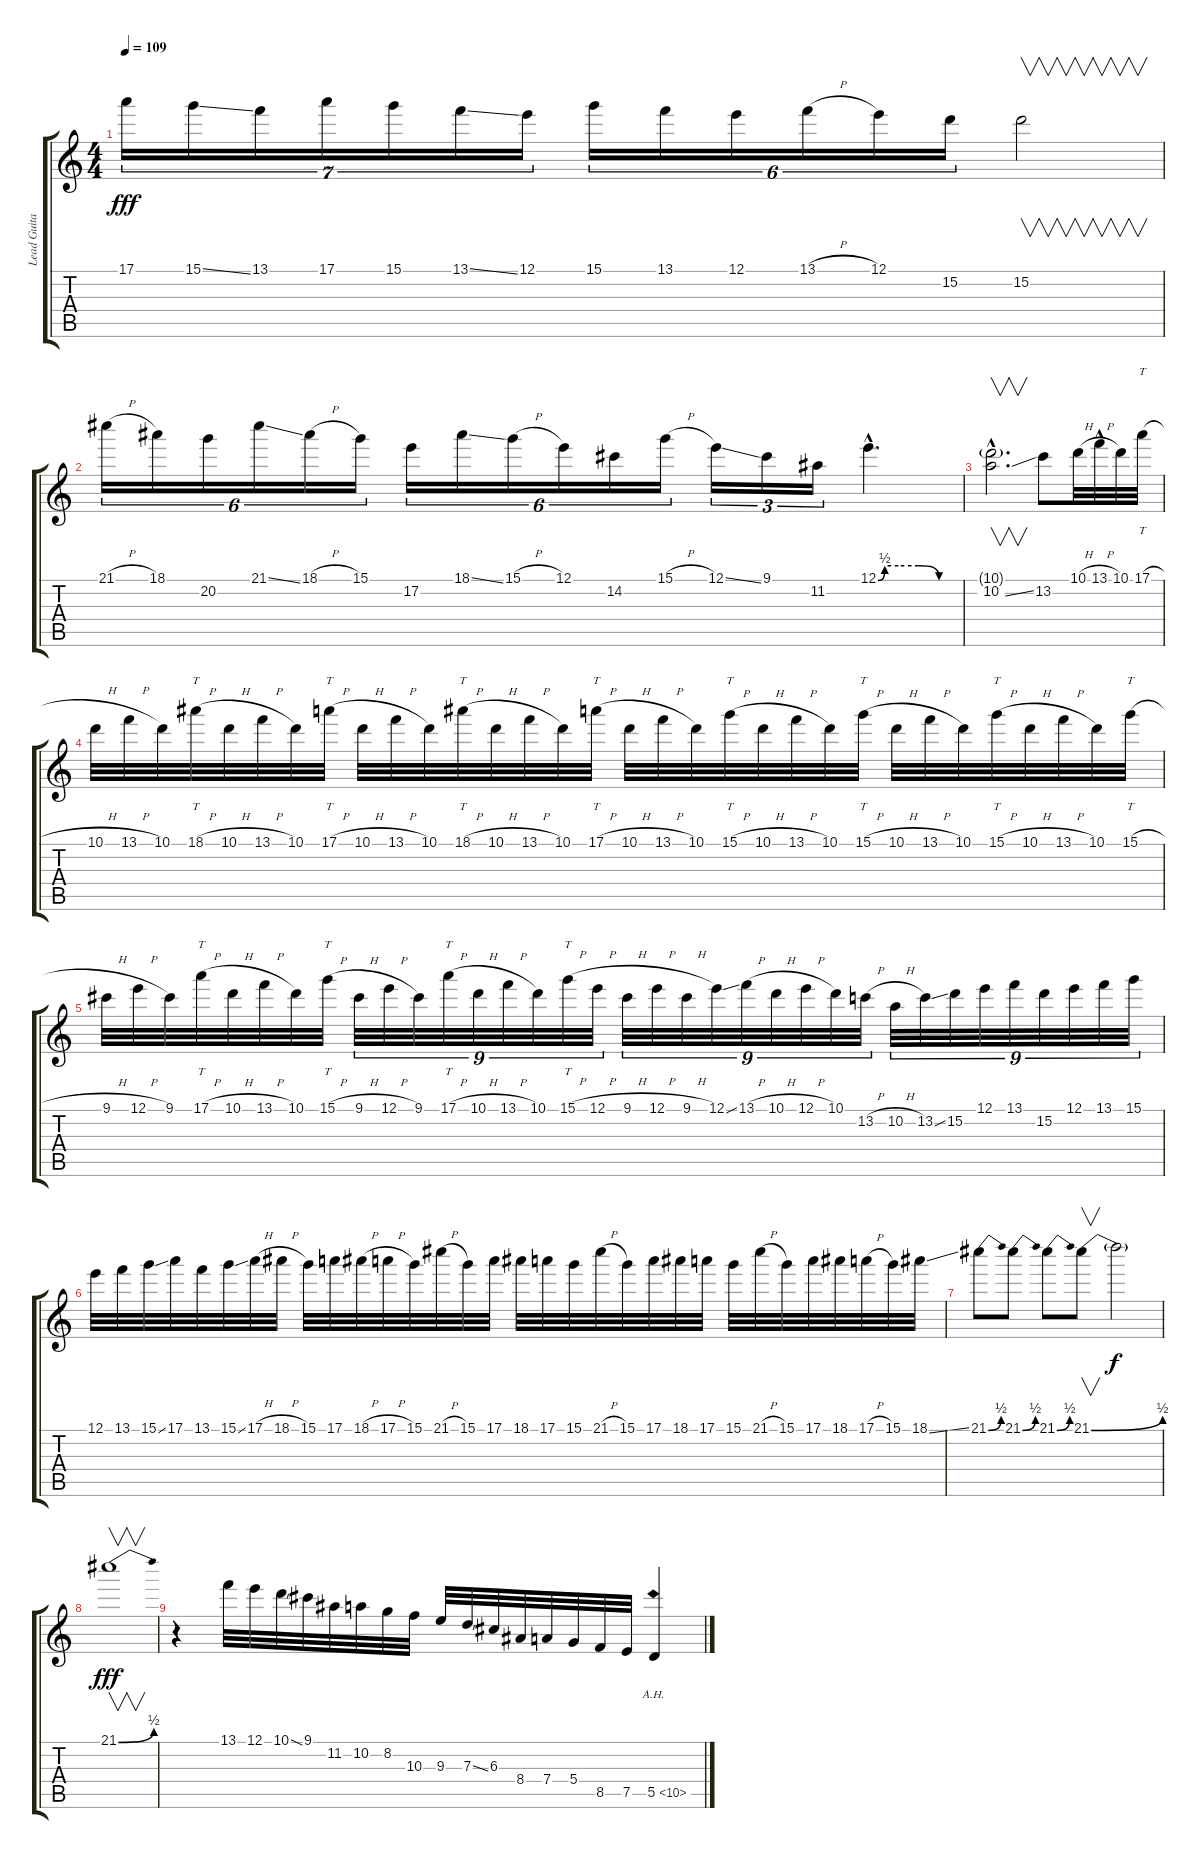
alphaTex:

\track ("Lead Guitar" "Lead Guita") {instrument overdrivenguitar}
\staff {score tabs}
\tuning (E4 B3 G3 D3 A2 E2) {hide}
\ts (4 4)
\tempo 109
\clef g2
\ks c
17.1.16{tu (7 4) dy fff balance 8} 15.1{ss}.16{tu (7 4)} 13.1.16{tu (7 4)} 17.1.16{tu (7 4)} 15.1.16{tu (7 4)} 13.1{ss}.16{tu (7 4)} 12.1.16{tu (7 4)} 15.1.16{tu (6 4)} 13.1.16{tu (6 4)} 12.1.16{tu (6 4)} 13.1{h}.16{tu (6 4)} 12.1.16{tu (6 4)} 15.2.16{tu (6 4)} 15.2.2{v} |
21.1{h}.16{tu (6 4) balance 8} 18.1.16{tu (6 4)} 20.2.16{tu (6 4)} 21.1{ss}.16{tu (6 4)} 18.1{h}.16{tu (6 4)} 15.1.16{tu (6 4)} 17.2.16{tu (6 4)} 18.1{ss}.16{tu (6 4)} 15.1{h}.16{tu (6 4)} 12.1.16{tu (6 4)} 14.2.16{tu (6 4)} 15.1{h}.16{tu (6 4)} 12.1{ss}.16{tu (3 2)} 9.1.16{tu (3 2)} 11.2.16{tu (3 2)} 12.1{be (custom 0 0 5 2 15 2 30 2 45 0 60 0) hac}.4{d} |
(10.1{g hac} 10.2{ss hac}).2{v d balance 8} 13.2.8 10.1{h}.32 13.1{h hac}.32 10.1.32 17.1{h}.32{tt} |
10.1{h}.32{balance 8} 13.1{h}.32 10.1.32 18.1{h}.32{tt} 10.1{h}.32 13.1{h}.32 10.1.32 17.1{h}.32{tt} 10.1{h}.32 13.1{h}.32 10.1.32 18.1{h}.32{tt} 10.1{h}.32 13.1{h}.32 10.1.32 17.1{h}.32{tt} 10.1{h}.32 13.1{h}.32 10.1.32 15.1{h}.32{tt} 10.1{h}.32 13.1{h}.32 10.1.32 15.1{h}.32{tt} 10.1{h}.32 13.1{h}.32 10.1.32 15.1{h}.32{tt} 10.1{h}.32 13.1{h}.32 10.1.32 15.1{h}.32{tt} |
9.1{h}.32{balance 8} 12.1{h}.32 9.1.32 17.1{h}.32{tt} 10.1{h}.32 13.1{h}.32 10.1.32 15.1{h}.32{tt} 9.1{h}.32{tu (9 8)} 12.1{h}.32{tu (9 8)} 9.1.32{tu (9 8)} 17.1{h}.32{tt tu (9 8)} 10.1{h}.32{tu (9 8)} 13.1{h}.32{tu (9 8)} 10.1.32{tu (9 8)} 15.1{h}.32{tt tu (9 8)} 12.1{h}.32{tu (9 8)} 9.1{h}.32{tu (9 8)} 12.1{h}.32{tu (9 8)} 9.1{h}.32{tu (9 8)} 12.1{ss}.32{tu (9 8)} 13.1{h}.32{tu (9 8)} 10.1{h}.32{tu (9 8)} 12.1{h}.32{tu (9 8)} 10.1.32{tu (9 8)} 13.2{h}.32{tu (9 8)} 10.2{h}.32{tu (9 8)} 13.2{ss}.32{tu (9 8)} 15.2.32{tu (9 8)} 12.1.32{tu (9 8)} 13.1.32{tu (9 8)} 15.2.32{tu (9 8)} 12.1.32{tu (9 8)} 13.1.32{tu (9 8)} 15.1.32{tu (9 8)} |
12.1.32{balance 8} 13.1.32 15.1{ss}.32 17.1.32 13.1.32 15.1{ss}.32 17.1{h}.32 18.1{h}.32 15.1.32 17.1.32 18.1{h}.32 17.1{h}.32 15.1.32 21.1{h}.32 15.1.32 17.1.32 18.1.32 17.1.32 15.1.32 21.1{h}.32 15.1.32 17.1.32 18.1.32 17.1.32 15.1.32 21.1{h}.32 15.1.32 17.1.32 18.1.32 17.1{h}.32 15.1.32 18.1{ss}.32 |
21.1{be (bend 0 0 60 2)}.8{balance 8} 21.1{be (bend 0 0 60 2)}.8 21.1{be (bend 0 0 60 2)}.8 21.1{be (bend 0 0 60 2)}.8{v} 21.1{t}.2{dy f} |
21.1{be (bend 0 0 60 2)}.1{v dy fff} |
r.4{balance 8} 13.1.32 12.1.32 10.1{ss}.32 9.1.32 11.2.32 10.2.32 8.2.32 10.3.32 9.3.32 7.3{ss}.32 6.3.32 8.4.32 7.4.32 5.4.32 8.5.32 7.5.32 5.5{ah 5}.4{instrument guitarharmonics}
